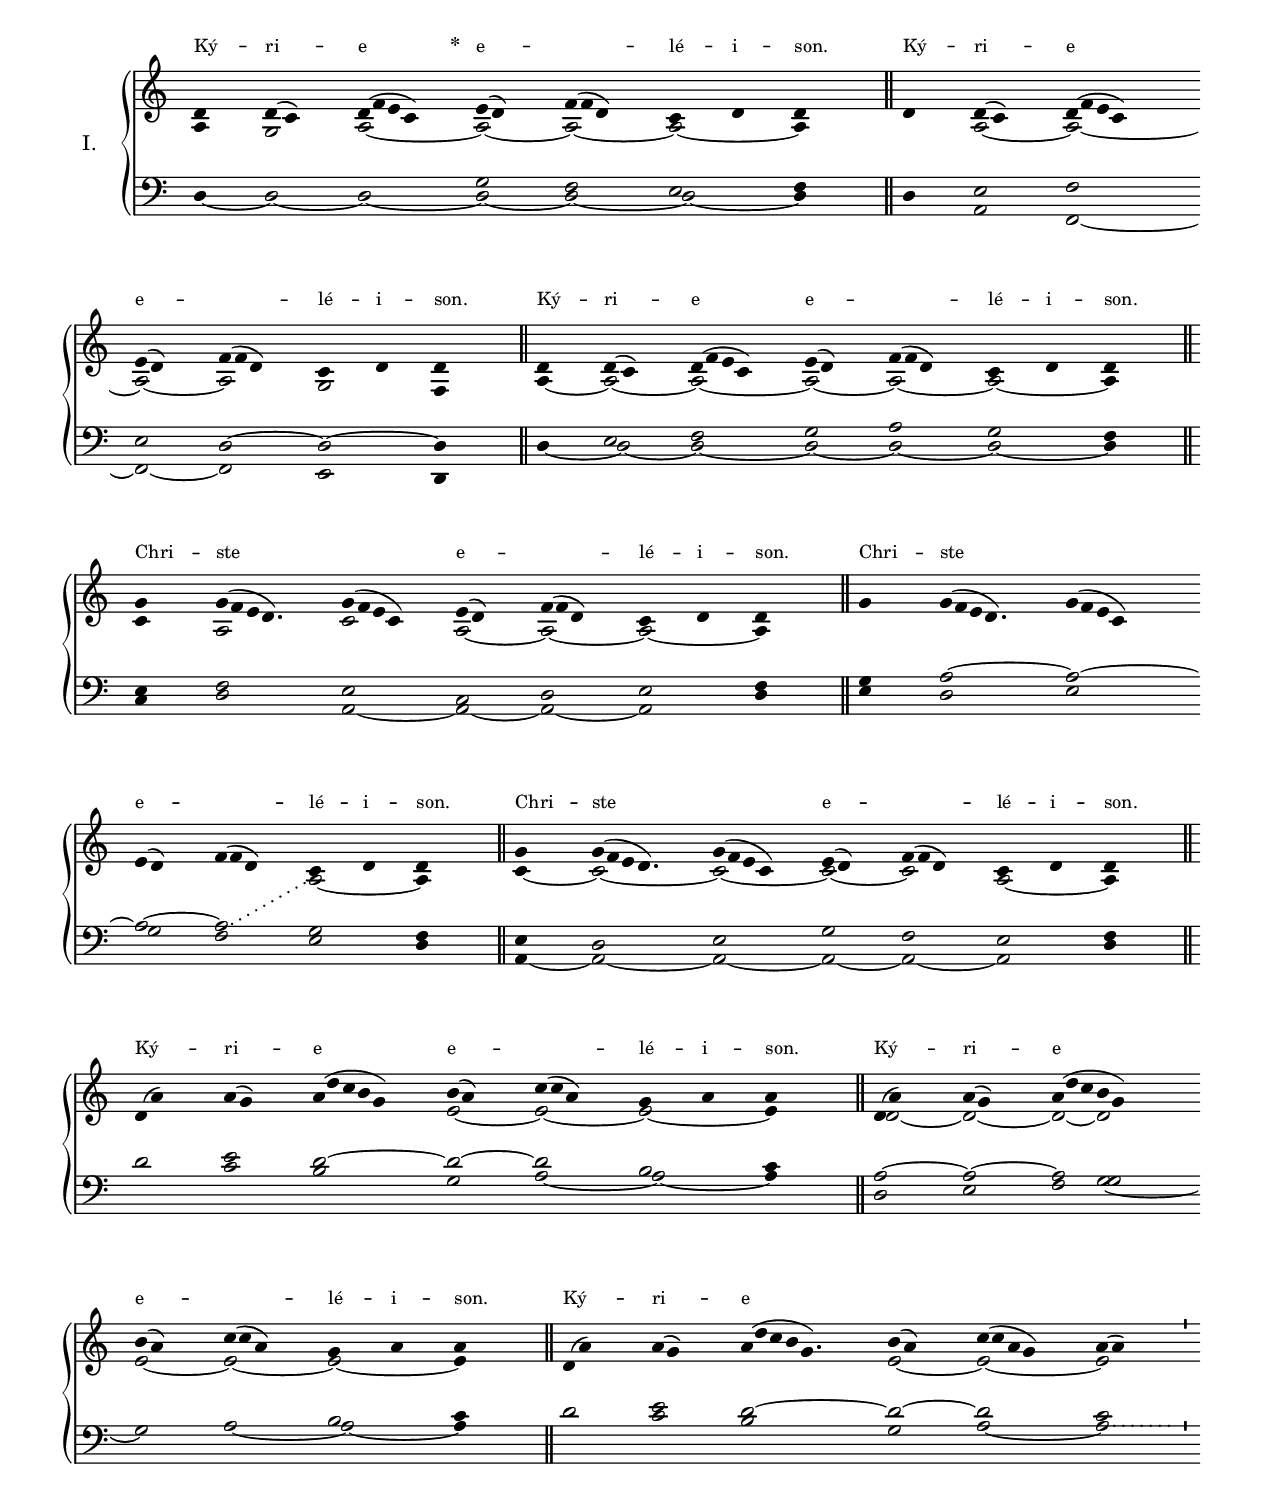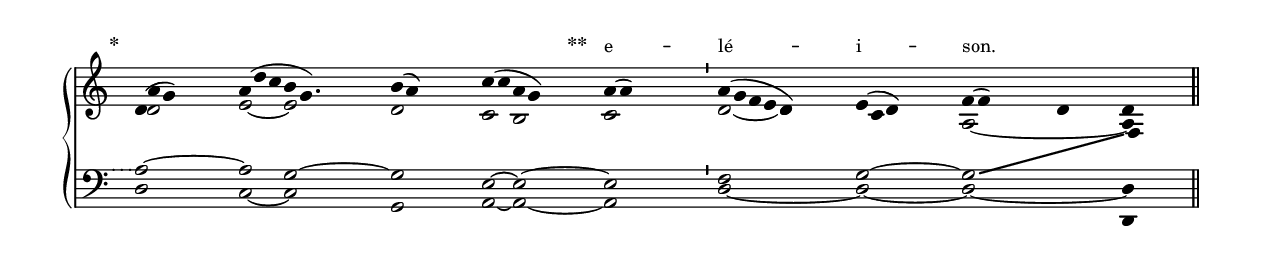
\version "2.18"
\include "gregorian.ly"
\include "noh2.ily"

%Page reference: page v.73
%(volume.page)

global = {
 \key d \dorian
 \cadenzaOn 
 \override Glissando #'thickness = #2.0
}

chantText = \lyricmode {
Ký -- ri -- e 
\set stanza = " * " e -- _ lé -- i -- son. 
Ký -- ri -- e e -- _ lé -- i -- son. 
Ký -- ri -- e e -- _ lé -- i -- son. 
Chri -- ste _ e -- _ lé -- i -- son. 
Chri -- ste _ e -- _ lé -- i -- son. 
Chri -- ste _ e -- _ lé -- i -- son. 
Ký -- ri -- e e -- _ lé -- i -- son. 
Ký -- ri -- e e -- _ lé -- i -- son. 
Ký -- ri -- e _ _ _ 
\set stanza = " * " _ _ _ _ 
\set stanza = " ** "  e -- lé -- i -- son. }

chantMusic = {
\tieDown   d'4 d'4 ( c'4) d'4 ( f'4 e'4 c'4)  e'4 ( d'4) f'4 ( f'4 d'4) c'4 d'4 d'4 \finalis
 d'4 d'4 ( c'4) d'4 ( f'4 e'4 c'4)  \forceBreak
 e'4 ( d'4) f'4 ( f'4 d'4) c'4 d'4 d'4 \finalis
 d'4 d'4 ( c'4) d'4 ( f'4 e'4 c'4)  e'4 ( d'4) f'4 ( f'4 d'4) c'4 d'4 d'4 \finalis
 \forceBreak
 g'4 g'4 ( f'4 e'4 d'4.) g'4 ( f'4 e'4 c'4) e'4 ( d'4) f'4 ( f'4 d'4) c'4 d'4 d'4 \finalis
 g'4 g'4 ( f'4 e'4 d'4.) g'4 ( f'4 e'4 c'4) \forceBreak
 e'4 ( d'4) f'4 ( f'4 d'4) c'4 d'4 d'4 \finalis
 g'4 g'4 ( f'4 e'4 d'4.) g'4 ( f'4 e'4 c'4) e'4 ( d'4) f'4 ( f'4 d'4) c'4 d'4 d'4 \finalis
 \forceBreak
 d'4 ( a'4) a'4 ( g'4) a'4 ( d''4 c''4 b'4 g'4) b'4 ( a'4) c''4 ( c''4 a'4) g'4 a'4 a'4 \finalis
 d'4 ( a'4) a'4 ( g'4) a'4 ( d''4 c''4 b'4 g'4) \forceBreak
 b'4 ( a'4) c''4 ( c''4 a'4) g'4 a'4 a'4 \finalis
 d'4 ( a'4) a'4 ( g'4) a'4 ( d''4 c''4 b'4 g'4.) b'4 ( a'4) c''4 ( c''4 a'4 g'4) a'4 ( a'4) \divisioMinima
 \forceBreak
 d'4 ( a'4 g'4) a'4 ( d''4 c''4 b'4 g'4.) b'4 ( a'4) c''4 ( c''4 a'4 g'4) a'4 ( a'4) \divisioMinima
 a'4 ( g'4 f'4 e'4 d'4) e'4 ( c'4 d'4) f'4 ( f'4) d'4 d'4 \finalis

}

altoMusic = {
a4 g2 a2*4/2 ~ a2 ~ a2*3/2 ~ a2 ~ a4 \finalis
r4 a2 ~ a2*4/2 ~ a2 ~ a2*3/2 g2 f4 \finalis
a4 ~ a2 ~ a2*4/2 ~ a2 ~ a2*3/2 ~ a2 ~ a4 \finalis
c'4 a2*9/4 c'2*4/2 a2 ~ a2*3/2 ~ a2 ~ a4 \finalis
s2*29/4 a2 ~ a4 \finalis
c'4 ~ c'2*9/4 ~ c'2*4/2 ~ c'2 ~ c'2*3/2 a2 ~ a4 \finalis
r2*9/2 e'2 ~ e'2*3/2 ~ e'2 ~ e'4 \finalis
d'2 ~ d'2 ~ d'2*3/2 ~ d'2 e'2 ~ e'2*3/2 ~ e'2 ~ e'4 \finalis
r2*19/4 e'2 ~ e'2*4/2 ~ e'2 \divisioMinima
d'2*3/2 e'2*3/2 ~ e'2*5/4 d'2 c'2 b2 c'2 \divisioMinima
d'2*4/2 ~ d'4 r2*3/2 a2*3/2 ~ a4 \finalis
}

tenorMusic = {
r2*7/2 g2 f2*3/2 e2 f4 \finalis
r4 e2 f2*4/2 e2 d2*3/2 ~ d2 ~ d4 \finalis
r4 e2 f2*4/2 g2 a2*3/2 g2 f4 \finalis
e4 f2*9/4 e2*4/2 c2 d2*3/2 e2 f4 \finalis
g4 a2*9/4 ~ a2*4/2 ~ a2 ~ a2*3/2 g2 f4 \finalis
e4 d2*9/4 e2*4/2 g2 f2*3/2 e2 f4 \finalis
d'2 e'2 d'2*5/2 ~ d'2 ~ d'2*3/2 b2 c'4 \finalis
a2 ~ a2 ~ a2*3/2 \shiftRight g2 r2*5/2 b2 c'4 \finalis
d'2 e'2 d'2*11/4 ~ d'2 ~ d'2*4/2 c'2 \divisioMinima
a2*3/2 ~ a2*3/2 g2*5/4 ~ g2 e2 ~ e2 ~ e2 \divisioMinima
f2*5/2 g2*3/2 ~ g2*3/2 -\tweak Glissando.Y-offset #-0.8 \glissando \change Staff = "up" f4 \finalis
}

bassMusic = {
d4 ~ d2 ~ d2*4/2 ~ d2 ~ d2*3/2 ~ d2 ~ d4 \finalis
d4 a,2 f,2*4/2 ~ f,2 ~ f,2*3/2 e,2 d,4 \finalis
d4 ~ d2 ~ d2*4/2 ~ d2 ~ d2*3/2 ~ d2 ~ d4 \finalis
c4 d2*9/4 a,2*4/2 ~ a,2 ~ a,2*3/2 ~ a,2 d4 \finalis
e4 d2*9/4 e2*4/2 g2 f2*3/2 e2 d4 \finalis
a,4 ~ a,2*9/4 ~ a,2*4/2 ~ a,2 ~ a,2*3/2 ~ a,2 d4 \finalis
r2 c'2 b2*5/2 g2 a2*3/2 ~ a2 ~ a4 \finalis
d2 e2 f2*3/2 g2 ~ g2 a2*3/2 ~ a2 ~ a4 \finalis
r2 c'2 b2*11/4 g2 a2*4/2 ~ a2 \divisioMinima
d2*3/2 c2*3/2 ~ c2*5/4 g,2 a,2 ~ a,2 ~ a,2 \divisioMinima
d2*5/2 ~ d2*3/2 ~ d2*3/2 ~ <d d,>4 \finalis
}

voiceLines = {
\voiceLineStyle


s2*74/2
\allowVoiceLineBreak
\voiceLine "down" "up" a2*3/2 a2*1/2


s2*69/2
\allowVoiceLineBreak
\voiceLine "down" "down" a2*2/2 a2*1/2


}

\score{
  <<
    \new Lyrics
    \new GrandStaff <<
      \set GrandStaff.autoBeaming = ##f
      \set GrandStaff.instrumentName = \markup \center-column {
        "I."
      }
      \new Staff = up <<
        \new Voice = "chant" {
          \voiceOne \global \chantMusic
        }
        \new Voice {
          \voiceTwo \global \altoMusic
        }
      >>

      \new Staff = down <<
        \clef bass
        \new Voice {
          \voiceOne \global \tenorMusic
        }
        \new Voice {
          \voiceTwo \global \bassMusic
        }
	\new Voice {
        \voiceThree \global \voiceLines
        }
      >>
    >>
    \context Lyrics {
      \lyricsto chant {
      \chantText
    }
    }
  >>
  \layout{
  }
  
}
